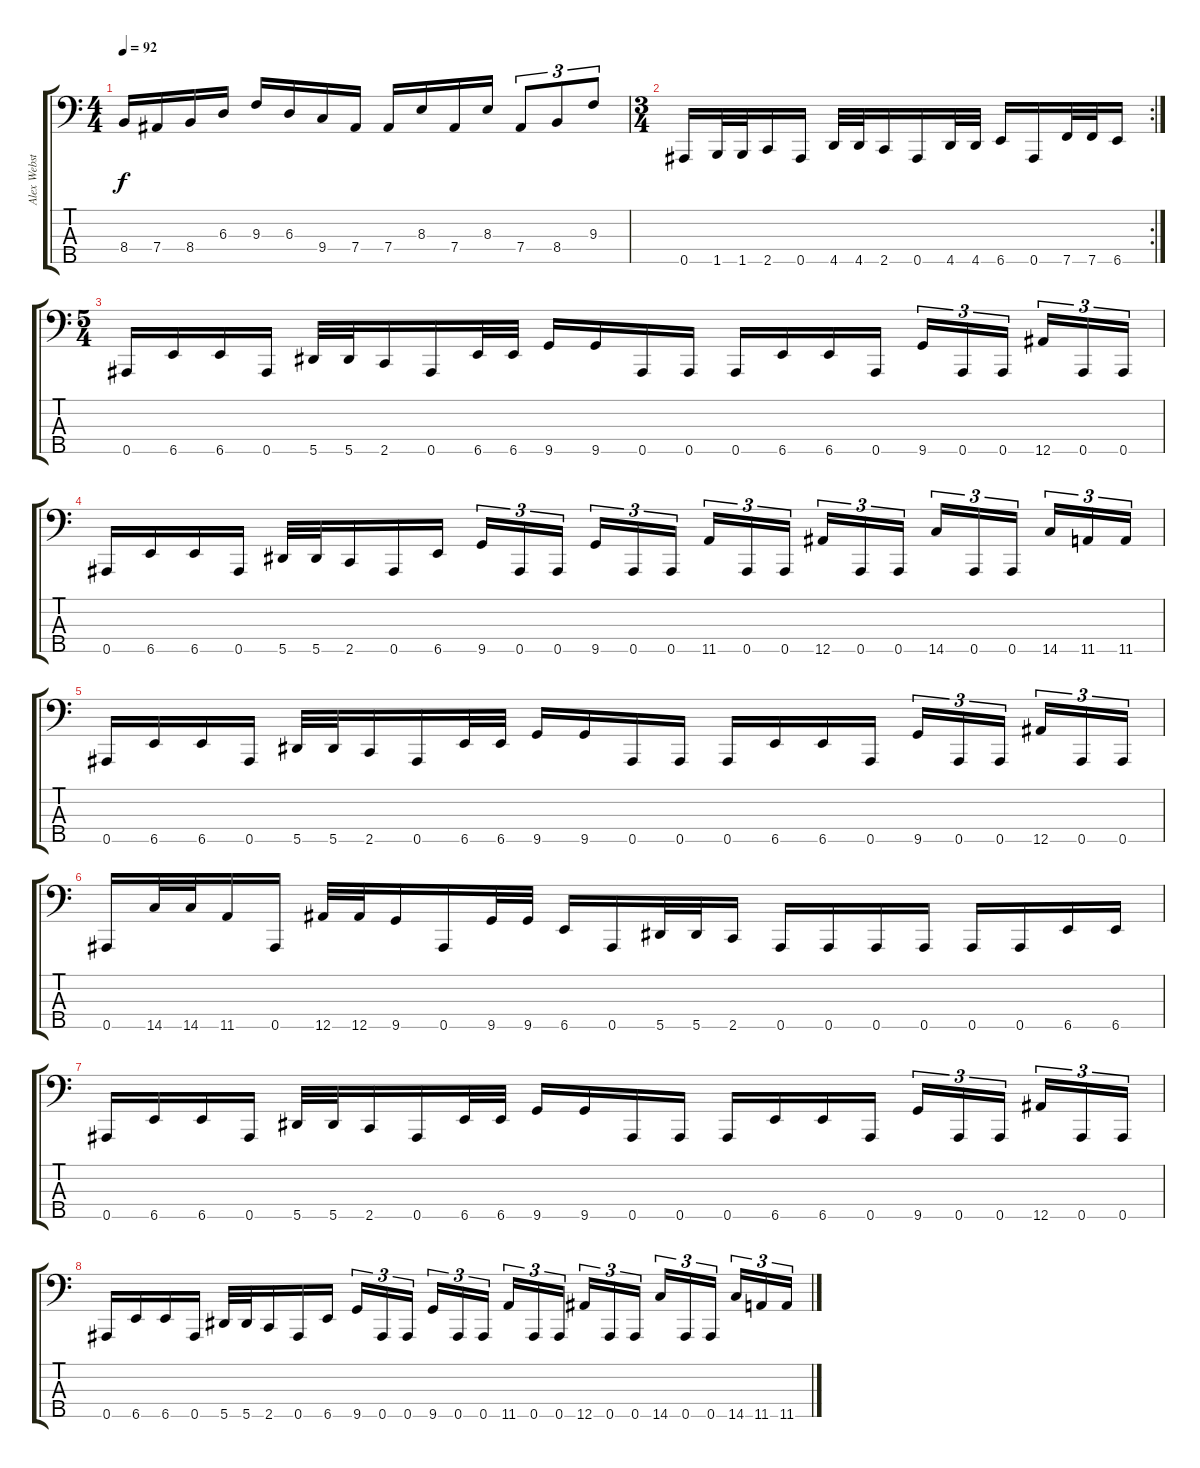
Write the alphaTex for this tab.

\track ("Alex Webster" "Alex Webst") {instrument electricbassfinger}
\staff {score tabs}
\tuning (Gb2 Db2 Ab1 Eb1 Bb0) {hide}
\ts (4 4)
\tempo 92
\clef f4
\ks c
8.4.16{dy f} 7.4.16 8.4.16 6.3.16 9.3.16 6.3.16 9.4.16 7.4.16 7.4.16 8.3.16 7.4.16 8.3.16 7.4.8{tu (3 2)} 8.4.8{tu (3 2)} 9.3.8{tu (3 2)} |
\rc 2
\ts (3 4)
0.5.16 1.5.32 1.5.32 2.5.16 0.5.16 4.5.32 4.5.32 2.5.16 0.5.16 4.5.32 4.5.32 6.5.16 0.5.16 7.5.32 7.5.32 6.5.16 |
\ts (5 4)
0.5.16 6.5.16 6.5.16 0.5.16 5.5.32 5.5.32 2.5.16 0.5.16 6.5.32 6.5.32 9.5.16 9.5.16 0.5.16 0.5.16 0.5.16 6.5.16 6.5.16 0.5.16 9.5.16{tu (3 2)} 0.5.16{tu (3 2)} 0.5.16{tu (3 2) beam splitsecondary} 12.5.16{tu (3 2)} 0.5.16{tu (3 2)} 0.5.16{tu (3 2)} |
0.5.16 6.5.16 6.5.16 0.5.16 5.5.32 5.5.32 2.5.16 0.5.16 6.5.16 9.5.16{tu (3 2)} 0.5.16{tu (3 2)} 0.5.16{tu (3 2) beam splitsecondary} 9.5.16{tu (3 2)} 0.5.16{tu (3 2)} 0.5.16{tu (3 2)} 11.5.16{tu (3 2)} 0.5.16{tu (3 2)} 0.5.16{tu (3 2) beam splitsecondary} 12.5.16{tu (3 2)} 0.5.16{tu (3 2)} 0.5.16{tu (3 2)} 14.5.16{tu (3 2)} 0.5.16{tu (3 2)} 0.5.16{tu (3 2) beam splitsecondary} 14.5.16{tu (3 2)} 11.5.16{tu (3 2)} 11.5.16{tu (3 2)} |
0.5.16 6.5.16 6.5.16 0.5.16 5.5.32 5.5.32 2.5.16 0.5.16 6.5.32 6.5.32 9.5.16 9.5.16 0.5.16 0.5.16 0.5.16 6.5.16 6.5.16 0.5.16 9.5.16{tu (3 2)} 0.5.16{tu (3 2)} 0.5.16{tu (3 2) beam splitsecondary} 12.5.16{tu (3 2)} 0.5.16{tu (3 2)} 0.5.16{tu (3 2)} |
0.5.16 14.5.32 14.5.32 11.5.16 0.5.16 12.5.32 12.5.32 9.5.16 0.5.16 9.5.32 9.5.32 6.5.16 0.5.16 5.5.32 5.5.32 2.5.16 0.5.16 0.5.16 0.5.16 0.5.16 0.5.16 0.5.16 6.5.16 6.5.16 |
0.5.16 6.5.16 6.5.16 0.5.16 5.5.32 5.5.32 2.5.16 0.5.16 6.5.32 6.5.32 9.5.16 9.5.16 0.5.16 0.5.16 0.5.16 6.5.16 6.5.16 0.5.16 9.5.16{tu (3 2)} 0.5.16{tu (3 2)} 0.5.16{tu (3 2) beam splitsecondary} 12.5.16{tu (3 2)} 0.5.16{tu (3 2)} 0.5.16{tu (3 2)} |
0.5.16 6.5.16 6.5.16 0.5.16 5.5.32 5.5.32 2.5.16 0.5.16 6.5.16 9.5.16{tu (3 2)} 0.5.16{tu (3 2)} 0.5.16{tu (3 2) beam splitsecondary} 9.5.16{tu (3 2)} 0.5.16{tu (3 2)} 0.5.16{tu (3 2)} 11.5.16{tu (3 2)} 0.5.16{tu (3 2)} 0.5.16{tu (3 2) beam splitsecondary} 12.5.16{tu (3 2)} 0.5.16{tu (3 2)} 0.5.16{tu (3 2)} 14.5.16{tu (3 2)} 0.5.16{tu (3 2)} 0.5.16{tu (3 2) beam splitsecondary} 14.5.16{tu (3 2)} 11.5.16{tu (3 2)} 11.5.16{tu (3 2)}
